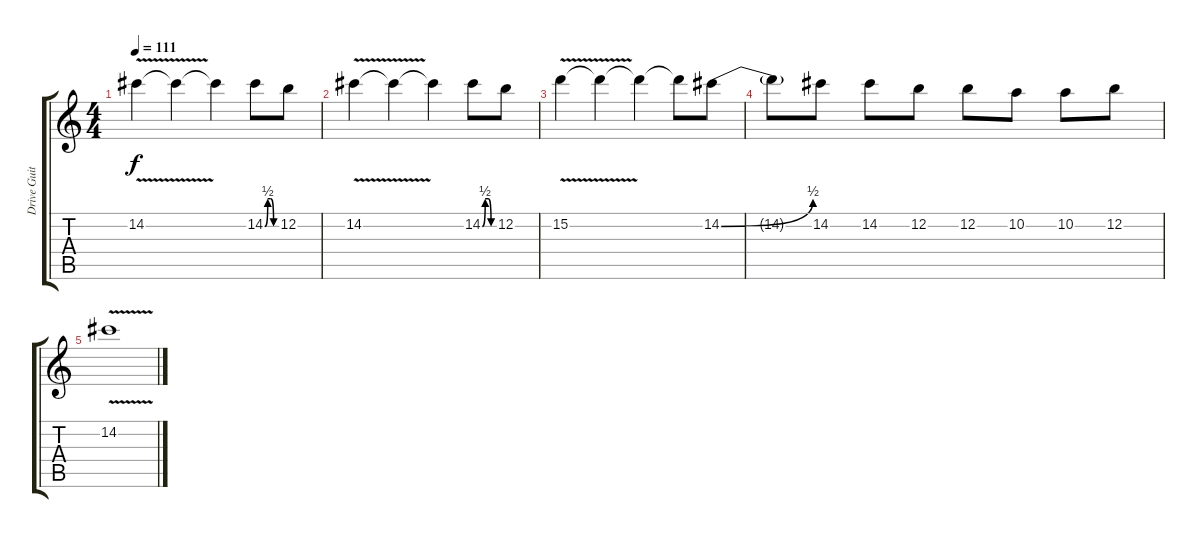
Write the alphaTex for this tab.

\track ("Drive Guitar" "Drive Guit") {instrument distortionguitar}
\staff {score tabs}
\tuning (E4 B3 G3 D3 A2 E2) {hide}
\ts (4 4)
\tempo 111
\clef g2
\ks c
14.2{v}.4{dy f} 14.2{t}.4 14.2{t}.4 14.2{be (custom 0 0 15 2 30 2 45 0 60 0)}.8 12.2.8 |
14.2{v}.4 14.2{t}.4 14.2{t}.4 14.2{be (custom 0 0 15 2 30 2 45 0 60 0)}.8 12.2.8 |
15.2{v}.4 15.2{t}.4 15.2{t}.4 15.2{t}.8 14.2{be (bend 0 0 60 2)}.8 |
14.2{t}.8 14.2.8 14.2.8 12.2.8 12.2.8 10.2.8 10.2.8 12.2.8 |
14.2{v}.1
